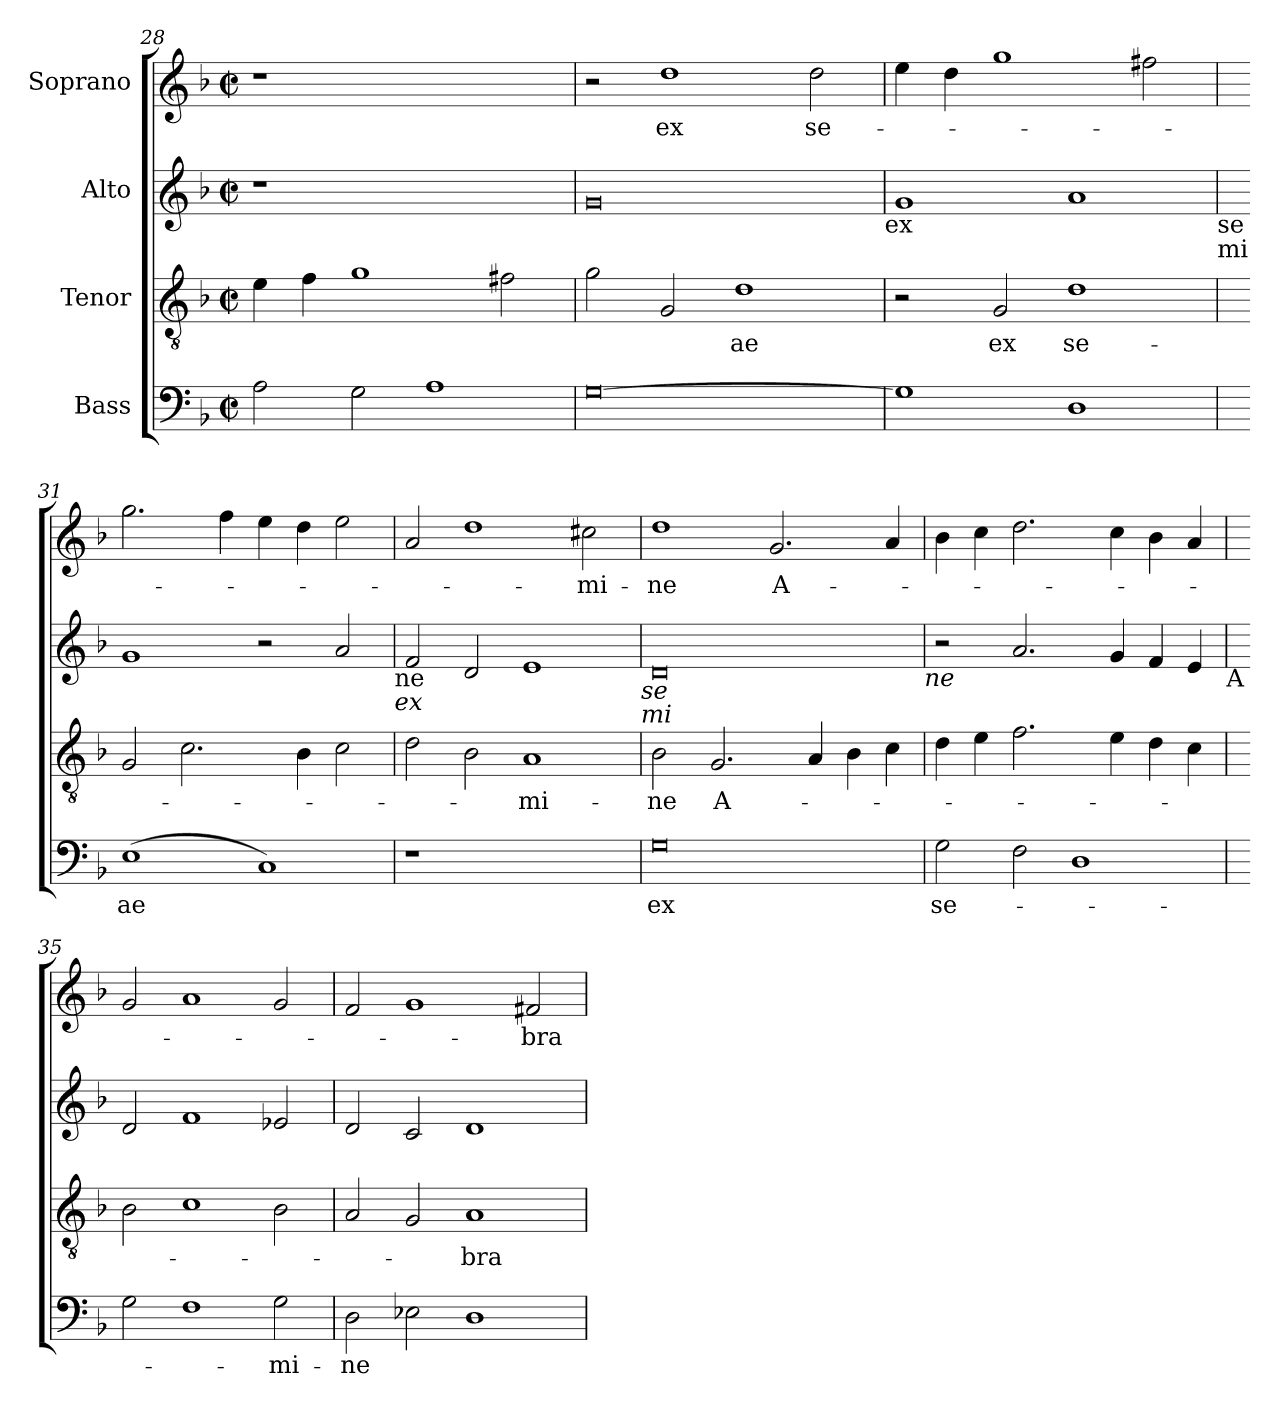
**kern	**text	**kern	**text	**kern	**kern	**text
*part4	*part4	*part3	*part3	*part2	*part1	*part1
*staff4	*staff4	*staff3	*staff3	*staff2	*staff1	*staff1
*I"Bass	*	*I"Tenor	*	*I"Alto	*I"Soprano	*
*clefF4	*	*clefGv2	*	*clefG2	*clefG2	*
*k[b-]	*	*k[b-]	*	*k[b-]	*k[b-]	*
*F:	*	*F:	*	*F:	*F:	*
*M2/2	*	*M2/2	*	*M2/2	*M2/2	*
*met(c|)	*	*met(c|)	*	*met(c|)	*met(c|)	*
=28	=28	=28	=28	=28	=28	=28
2A\	.	4e\	.	1r	1r	.
.	.	4f\	.	.	.	.
2G\	.	1g	.	.	.	.
1A	.	.	.	1ryy	1ryy	.
.	.	2f#X\	.	.	.	.
=29	=29	=29	=29	=29	=29	=29
[>0G	.	2g\	.	0g	2r	.
!	!	!	!	!	!	!LO:LY:b
.	.	2G/	.	.	1dd	ex
!	!	!	!LO:LY:b	!	!	!
.	.	1d	-ae	.	.	.
!	!	!	!	!	!	!LO:LY:b
.	.	.	.	.	2dd\	se-
!	!	!	!	!LO:TX:b:t=ex	!	!
=30	=30	=30	=30	=30	=30	=30
1G]	.	2r	.	1g	4ee\	.
.	.	.	.	.	4dd\	.
!	!	!	!LO:LY:b	!	!	!
.	.	2G/	ex	.	1gg	.
!	!	!	!LO:LY:b	!	!	!
1D	.	1d	se-	1a	.	.
.	.	.	.	.	2ff#X\	.
!	!	!	!	!LO:TX:b:t=se	!	!
!	!	!	!	!LO:TX:b:t=mi	!	!
=31	=31	=31	=31	=31	=31	=31
!	!LO:LY:b	!	!	!	!	!
(>1E	-ae	2G/	.	1g	2.gg\	.
.	.	2.c\	.	.	.	.
.	.	.	.	.	4ff\	.
1C)	.	.	.	2r	4ee\	.
.	.	4B-\	.	.	4dd\	.
.	.	2c\	.	2a/	2ee\	.
!	!	!	!	!LO:TX:b:t=ne	!	!
!	!	!	!	!LO:TX:b:i:t=ex	!	!
=32	=32	=32	=32	=32	=32	=32
!LO:N:vis=1	!	!	!	!	!	!
1r	.	2d\	.	2f/	2a/	.
.	.	2B-\	.	2d/	1dd	.
!	!	!	!LO:LY:b	!	!	!
1ryy	.	1A	-mi-	1e	.	.
!	!	!	!	!	!	!LO:LY:b
.	.	.	.	.	2cc#X\	-mi-
!	!	!	!	!LO:TX:b:i:t=se	!	!
!	!	!	!	!LO:TX:b:i:t=mi	!	!
!!LO:LB:g=z
=33	=33	=33	=33	=33	=33	=33
!	!LO:LY:b	!	!LO:LY:b	!	!	!LO:LY:b
0G	ex	2B-\	-ne	0d	1dd	-ne
!	!	!	!LO:LY:b	!	!	!
.	.	2.G/	A-	.	.	.
!	!	!	!	!	!	!LO:LY:b
.	.	.	.	.	2.g/	A-
.	.	4A/	.	.	.	.
.	.	4B-\	.	.	.	.
.	.	4c\	.	.	4a/	.
!	!	!	!	!LO:TX:b:i:t=ne	!	!
=34	=34	=34	=34	=34	=34	=34
!	!LO:LY:b	!	!	!	!	!
2G\	se-	4d\	.	2r	4b-\	.
.	.	4e\	.	.	4cc\	.
2F\	.	2.f\	.	2.a/	2.dd\	.
1D	.	.	.	.	.	.
.	.	4e\	.	4g/	4cc\	.
.	.	4d\	.	4f/	4b-\	.
.	.	4c\	.	4e/	4a/	.
!	!	!	!	!LO:TX:b:t=A	!	!
=35	=35	=35	=35	=35	=35	=35
2G\	.	2B-\	.	2d/	2g/	.
1F	.	1c	.	1f	1a	.
!	!LO:LY:b	!	!	!	!	!
2G\	-mi-	2B-\	.	2e-X/	2g/	.
=36	=36	=36	=36	=36	=36	=36
!	!LO:LY:b	!	!	!	!	!
2D\	-ne	2A/	.	2d/	2f/	.
2E-X\	.	2G/	.	2c/	1g	.
!	!	!	!LO:LY:b	!	!	!
1D	.	1A	-bra-	1d	.	.
!	!	!	!	!	!	!LO:LY:b
.	.	.	.	.	2f#X/	-bra-
=	=	=	=	=	=	=
*-	*-	*-	*-	*-	*-	*-
